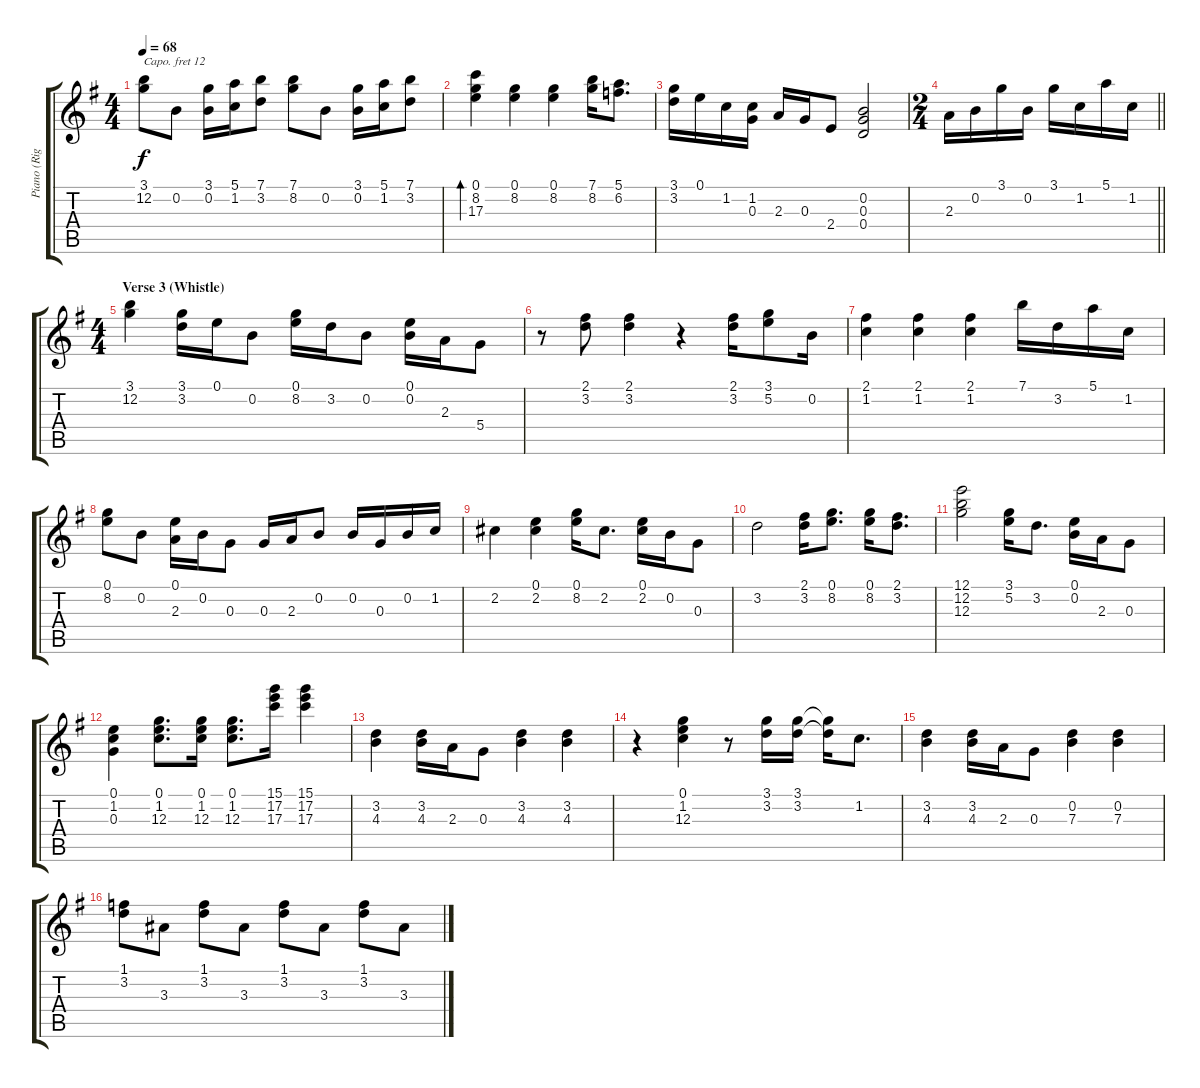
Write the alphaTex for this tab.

\track ("Piano (Right Hand)" "Piano (Rig") {instrument acousticgrandpiano}
\staff {score tabs}
\capo 12
\tuning (E4 B3 G3 D3 A2 E2) {hide}
\ts (4 4)
\tempo 68
\clef g2
\ks g
(3.1 12.2).8{dy f} 0.2.8 (3.1 0.2).16 (5.1 1.2).16 (7.1 3.2).8 (7.1 8.2).8 0.2.8 (3.1 0.2).16 (5.1 1.2).16 (7.1 3.2).8 |
(0.1 8.2 17.3).4{bd 120} (0.1 8.2).4 (0.1 8.2).4 (7.1 8.2).16 (5.1 6.2).8{d} |
(3.1 3.2).16 0.1.16 1.2.16 (1.2 0.3).16 2.3.16 0.3.16 2.4.8 (0.2 0.3 0.4).2 |
\ts (2 4)
\barLineRight lightlight
2.3.16 0.2.16 3.1.16 0.2.16 3.1.16 1.2.16 5.1.16 1.2.16 |
\ts (4 4)
\section ("" "Verse 3 (Whistle)")
(3.1 12.2).4 (3.1 3.2).16 0.1.16 0.2.8 (0.1 8.2).16 3.2.16 0.2.8 (0.1 0.2).16 2.3.16 5.4.8 |
r.8 (2.1 3.2).8 (2.1 3.2).4 r.4 (2.1 3.2).16 (3.1 5.2).8 0.2.16 |
(2.1 1.2).4 (2.1 1.2).4 (2.1 1.2).4 7.1.16 3.2.16 5.1.16 1.2.16 |
(0.1 8.2).8 0.2.8 (0.1 2.3).16 0.2.16 0.3.8 0.3.16 2.3.16 0.2.8 0.2.16 0.3.16 0.2.16 1.2.16 |
2.2.4 (0.1 2.2).4 (0.1 8.2).16 2.2.8{d} (0.1 2.2).16 0.2.16 0.3.8 |
3.2.2 (2.1 3.2).16 (0.1 8.2).8{d} (0.1 8.2).16 (2.1 3.2).8{d} |
(12.1 12.2 12.3).2 (3.1 5.2).16 3.2.8{d} (0.1 0.2).16 2.3.16 0.3.8 |
(0.1 1.2 0.3).4 (0.1 1.2 12.3).8{d} (0.1 1.2 12.3).16 (0.1 1.2 12.3).8{d} (15.1 17.2 17.3).16 (15.1 17.2 17.3).4 |
(3.2 4.3).4 (3.2 4.3).16 2.3.16 0.3.8 (3.2 4.3).4 (3.2 4.3).4 |
r.4 (0.1 1.2 12.3).4 r.8 (3.1 3.2).16 (3.1 3.2).16 (3.1{t} 3.2{t}).16 1.2.8{d} |
(3.2 4.3).4 (3.2 4.3).16 2.3.16 0.3.8 (0.2 7.3).4 (0.2 7.3).4 |
(1.1 3.2).8 3.3.8 (1.1 3.2).8 3.3.8 (1.1 3.2).8 3.3.8 (1.1 3.2).8 3.3.8
